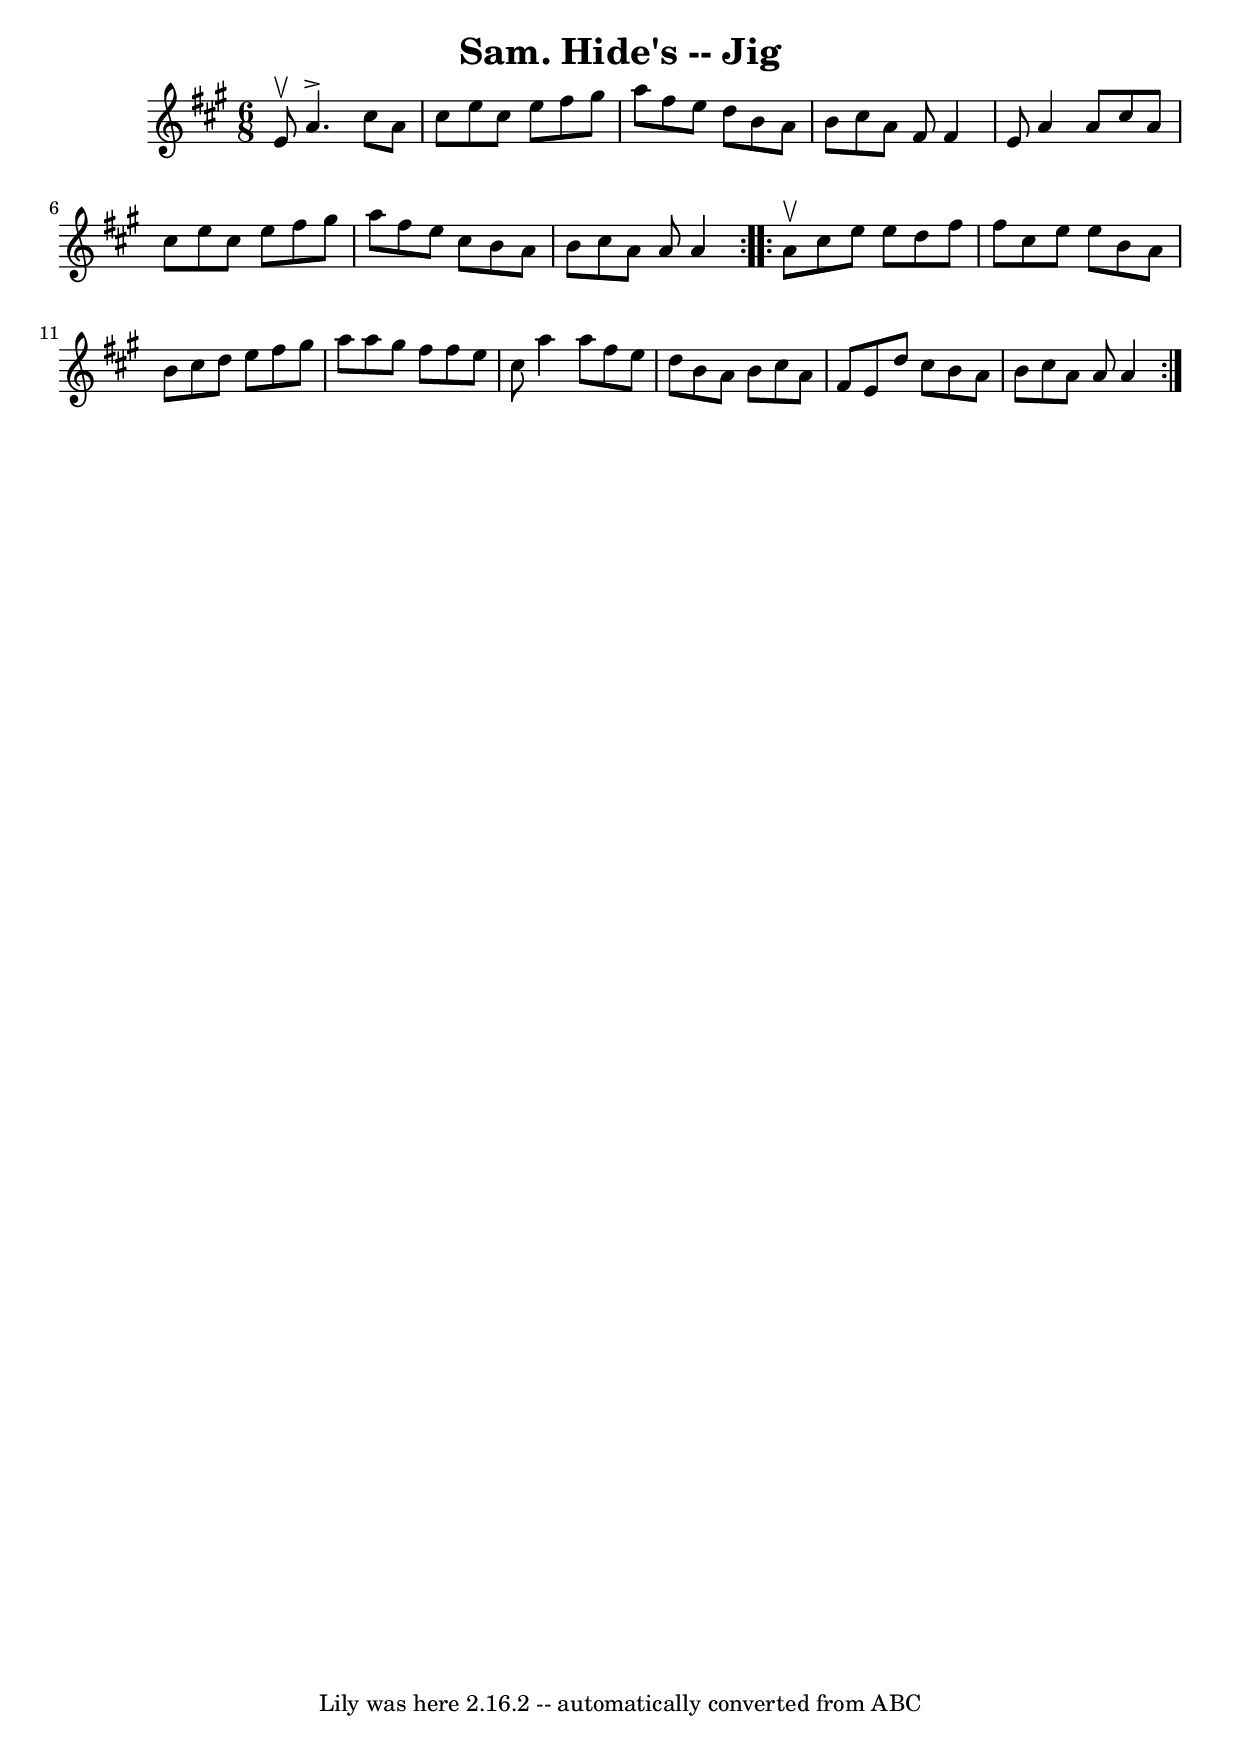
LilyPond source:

\version "2.16.2"
\include "Mammoth.ily"
\header {
  %% book = "Ryan's Mammoth Collection"
  crossRefNumber = "1"
  footnotes = "\\\\89 461"
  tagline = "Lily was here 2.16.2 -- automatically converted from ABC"
  title = "Sam. Hide's -- Jig"

}
voicedefault =  {



  \repeat volta 2 {

    \time 6/8 
    \key a \major
 e'8^\upbow |
    a'4.^\accent cis''8    
    a'8 cis''8    |
    e''8 cis''8 e''8 fis''8 gis''8 a''8  
    |
    fis''8 e''8 d''8 b'8 a'8 b'8    |
    cis''8   
    a'8 fis'8 fis'4 e'8    |
    a'4 a'8 cis''8 a'8    
    cis''8    |
    e''8 cis''8 e''8 fis''8 gis''8 a''8    
    |
    fis''8 e''8 cis''8 b'8 a'8 b'8    |
    cis''8   
    a'8 a'8 a'4  
  }     
  \repeat volta 2 {
    a'8^\upbow |
    cis''8   
    e''8 e''8 d''8 fis''8 fis''8    |
    cis''8 e''8 e''8  
    b'8 a'8 b'8    |
    cis''8 d''8 e''8 fis''8 gis''8    
    a''8    |
    a''8 gis''8 fis''8 fis''8 e''8 cis''8    
    |
    a''4 a''8 fis''8 e''8 d''8    |
    b'8 a'8    
    b'8 cis''8 a'8 fis'8    |
    e'8 d''8 cis''8 b'8 a'8 
    b'8    |
    cis''8 a'8 a'8 a'4  
  }   

}

\score{
  <<

    \context Staff="default"
    {
      \voicedefault 
      
    }

  >>
  \layout {
    
  }
  \midi {
  }

}
